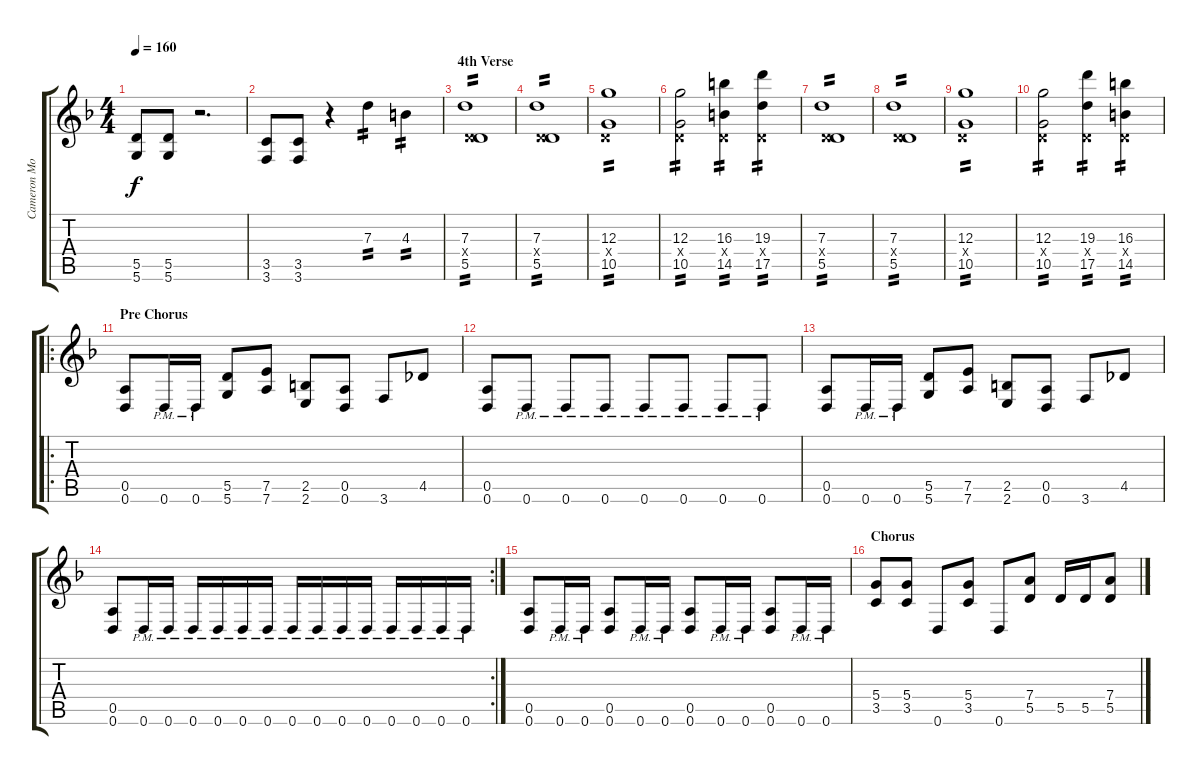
\track ("Cameron Morrison" "Cameron Mo") {instrument distortionguitar}
\staff {score tabs}
\tuning (E4 B3 G3 D3 A2 D2) {hide}
\ts (4 4)
\tempo 160
\clef g2
\ks dminor
(5.5 5.6).8{dy f} (5.5 5.6).8 r.2{d} |
(3.5 3.6).8 (3.5 3.6).8 r.4 7.3.4{tp 2} 4.3.4{tp 2} |
\section ("" "4th Verse")
(7.3 0.4{x} 5.5).1{tp 2} |
(7.3 0.4{x} 5.5).1{tp 2} |
(12.3 0.4{x} 10.5).1{tp 2} |
(12.3 0.4{x} 10.5).2{tp 2} (16.3 0.4{x} 14.5).4{tp 2} (19.3 0.4{x} 17.5).4{tp 2} |
(7.3 0.4{x} 5.5).1{tp 2} |
(7.3 0.4{x} 5.5).1{tp 2} |
(12.3 0.4{x} 10.5).1{tp 2} |
(12.3 0.4{x} 10.5).2{tp 2} (19.3 0.4{x} 17.5).4{tp 2} (16.3 0.4{x} 14.5).4{tp 2} |
\ro
\section ("" "Pre Chorus")
(0.5 0.6).8 0.6{pm}.16 0.6{pm}.16 (5.5 5.6).8 (7.5 7.6).8 (2.5 2.6).8 (0.5 0.6).8 3.6.8 4.5.8 |
(0.5 0.6).8 0.6{pm}.8 0.6{pm}.8 0.6{pm}.8 0.6{pm}.8 0.6{pm}.8 0.6{pm}.8 0.6{pm}.8 |
(0.5 0.6).8 0.6{pm}.16 0.6{pm}.16 (5.5 5.6).8 (7.5 7.6).8 (2.5 2.6).8 (0.5 0.6).8 3.6.8 4.5.8 |
\rc 2
(0.5 0.6).8 0.6{pm}.16 0.6{pm}.16 0.6{pm}.16 0.6{pm}.16 0.6{pm}.16 0.6{pm}.16 0.6{pm}.16 0.6{pm}.16 0.6{pm}.16 0.6{pm}.16 0.6{pm}.16 0.6{pm}.16 0.6{pm}.16 0.6{pm}.16 |
(0.5 0.6).8 0.6{pm}.16 0.6{pm}.16 (0.5 0.6).8 0.6{pm}.16 0.6{pm}.16 (0.5 0.6).8 0.6{pm}.16 0.6{pm}.16 (0.5 0.6).8 0.6{pm}.16 0.6{pm}.16 |
\section ("" "Chorus")
(5.4 3.5).8 (5.4 3.5).8 0.6.8 (5.4 3.5).8 0.6.8 (7.4 5.5).8 5.5.16 5.5.16 (7.4 5.5).8
